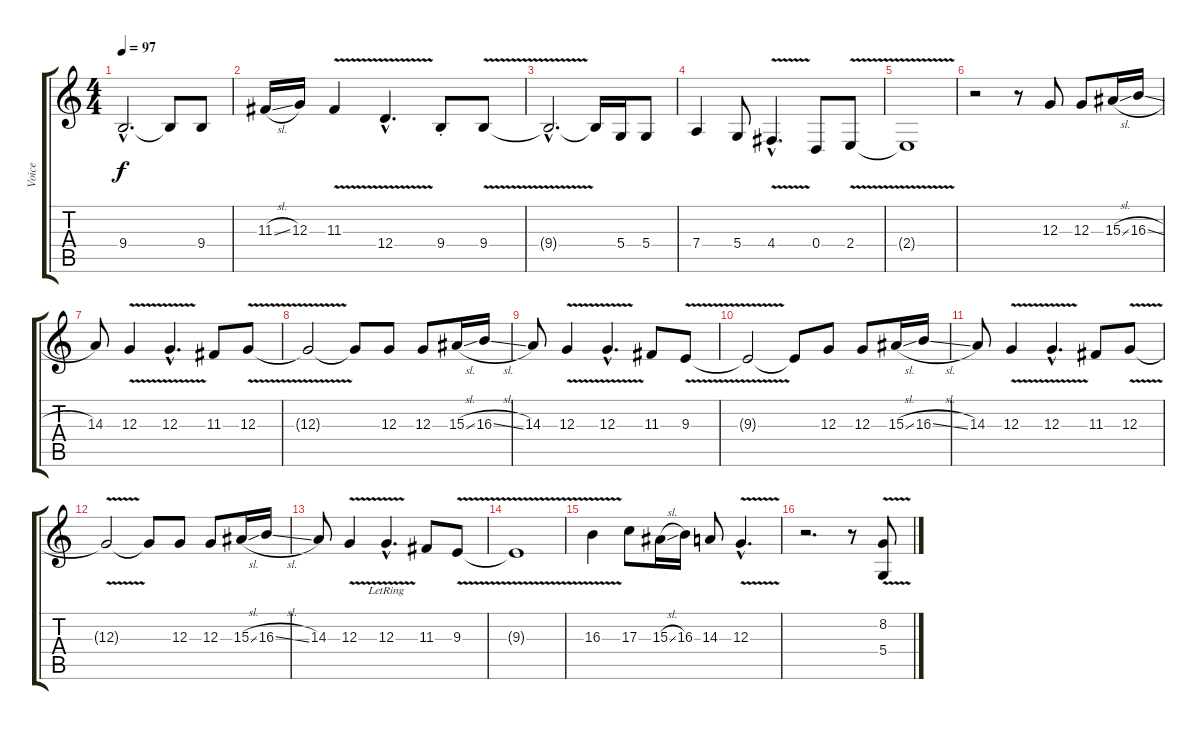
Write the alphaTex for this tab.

\track ("Voice" "Voice") {instrument cello}
\staff {score tabs}
\tuning (E4 B3 G3 D3 A2 E2) {hide}
\ts (4 4)
\tempo 97
\clef g2
\ks c
9.4{hac t}.2{d dy f} 9.4{t}.8 9.4.8 |
11.3{sl}.16 12.3.16 11.3{v}.4 12.4{v hac}.4{d} 9.4{st}.8 9.4{v}.8 |
9.4{hac t}.2{d} 9.4{t}.16 5.4.16 5.4.8 |
7.4.4 5.4.8 4.4{v hac}.4{d} 0.4.8 2.4{v}.8{volume 4} |
2.4{t}.1 |
r.2{volume 14} r.8 12.3.8 12.3.8 15.3{sl}.16 16.3{sl}.16 |
14.3.8 12.3{v}.4 12.3{v hac}.4{d} 11.3.8 12.3{v}.8 |
12.3{t}.2 12.3{t}.8 12.3.8 12.3.8 15.3{sl}.16 16.3{sl}.16 |
14.3.8 12.3{v}.4 12.3{v hac}.4{d} 11.3.8 9.3{v}.8 |
9.3{t}.2 9.3{t}.8 12.3.8 12.3.8 15.3{sl}.16 16.3{sl}.16 |
14.3.8 12.3{v}.4 12.3{v hac}.4{d} 11.3.8 12.3{v}.8 |
12.3{t}.2 12.3{t}.8 12.3.8 12.3.8 15.3{sl}.16 16.3{sl}.16 |
14.3.8 12.3{v}.4 12.3{v hac lr}.4{d} 11.3.8 9.3{v}.8{volume 10} |
9.3{t}.1 |
16.3{v}.4{volume 14} 17.3.8 15.3{sl}.16 16.3.16 14.3.8 12.3{v hac}.4{d} |
r.2{d} r.8 (8.2{v} 5.4{v}).8
